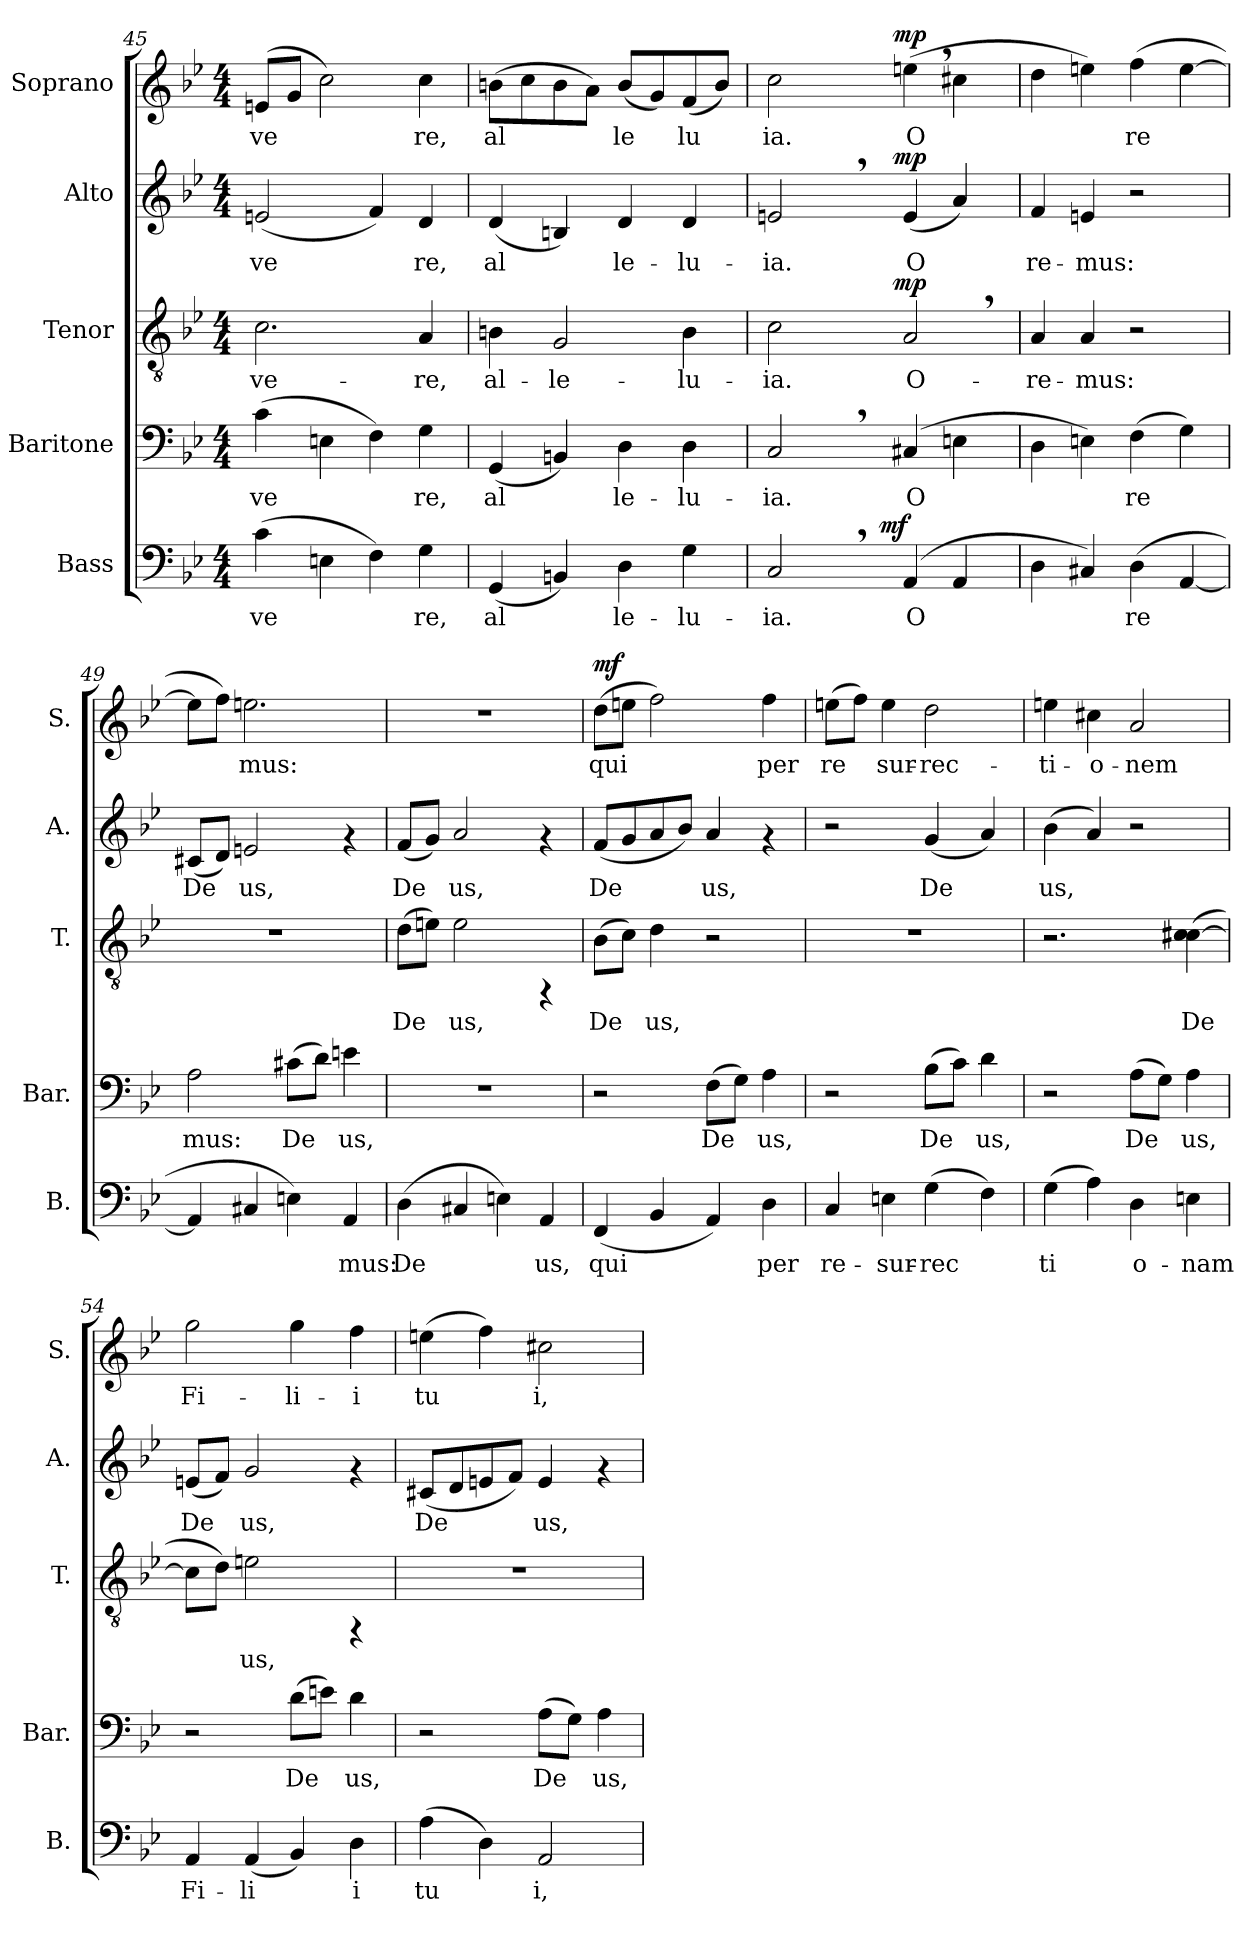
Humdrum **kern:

**kern	**text	**dynam	**kern	**text	**kern	**text	**dynam	**kern	**text	**dynam	**kern	**text	**dynam
*part5	*part5	*part5	*part4	*part4	*part3	*part3	*part3	*part2	*part2	*part2	*part1	*part1	*part1
*staff5	*staff5	*staff5	*staff4	*staff4	*staff3	*staff3	*staff3	*staff2	*staff2	*staff2	*staff1	*staff1	*staff1
*I"Bass	*	*	*I"Baritone	*	*I"Tenor	*	*	*I"Alto	*	*	*I"Soprano	*	*
*I'B.	*	*	*I'Bar.	*	*I'T.	*	*	*I'A.	*	*	*I'S.	*	*
!!LO:PB:g=z
*clefF4	*	*	*clefF4	*	*clefGv2	*	*	*clefG2	*	*	*clefG2	*	*
*k[b-e-]	*	*	*k[b-e-]	*	*k[b-e-]	*	*	*k[b-e-]	*	*	*k[b-e-]	*	*
*B-:	*	*	*B-:	*	*B-:	*	*	*B-:	*	*	*B-:	*	*
*M4/4	*	*	*M4/4	*	*M4/4	*	*	*M4/4	*	*	*M4/4	*	*
=45	=45	=45	=45	=45	=45	=45	=45	=45	=45	=45	=45	=45	=45
!	!LO:LY:b:cj	!	!	!LO:LY:b:cj	!	!LO:LY:b:cj	!	!	!LO:LY:b:cj	!	!	!LO:LY:b:cj	!
(>4c\	ve-	.	(>4c\	ve-	2.c\	ve-	.	(>2en/	ve-	.	(>8en/L	ve-	.
!	!	!	!	!	!	!	!	!	!	!	!	!LO:LY:b:cj	!
.	.	.	.	.	.	.	.	.	.	.	8g/J	--	.
!	!LO:LY:b:cj	!	!	!LO:LY:b:cj	!	!	!	!	!	!	!	!LO:LY:b:cj	!
4En\	--	.	4En\	--	.	.	.	.	.	.	2cc\)	--	.
!	!LO:LY:b:cj	!	!	!LO:LY:b:cj	!	!	!	!	!LO:LY:b:cj	!	!	!	!
4F\)	--	.	4F\)	--	.	.	.	4f/)	--	.	.	.	.
!	!LO:LY:b:cj	!	!	!LO:LY:b:cj	!	!LO:LY:b:cj	!	!	!LO:LY:b:cj	!	!	!LO:LY:b:cj	!
4G\	-re,	.	4G\	-re,	4A/	-re,	.	4d/	-re,	.	4cc\	-re,	.
=46	=46	=46	=46	=46	=46	=46	=46	=46	=46	=46	=46	=46	=46
!	!LO:LY:b:cj	!	!	!LO:LY:b:cj	!	!LO:LY:b:cj	!	!	!LO:LY:b:cj	!	!	!LO:LY:b:cj	!
(>4GG/	al-	.	(>4GG/	al-	4Bn\	al-	.	(>4d/	al-	.	(>8bn\L	al-	.
!	!	!	!	!	!	!	!	!	!	!	!	!LO:LY:b:cj	!
.	.	.	.	.	.	.	.	.	.	.	8cc\	--	.
!	!LO:LY:b:cj	!	!	!LO:LY:b:cj	!	!LO:LY:b:cj	!	!	!LO:LY:b:cj	!	!	!LO:LY:b:cj	!
4BBn/)	--	.	4BBn/)	--	2G/	-le-	.	4Bn/)	--	.	8b\	--	.
!	!	!	!	!	!	!	!	!	!	!	!	!LO:LY:b:cj	!
.	.	.	.	.	.	.	.	.	.	.	8a\J)	--	.
!	!LO:LY:b:cj	!	!	!LO:LY:b:cj	!	!	!	!	!LO:LY:b:cj	!	!	!LO:LY:b:cj	!
4D\	-le-	.	4D\	-le-	.	.	.	4d/	-le-	.	(>8b/L	-le-	.
!	!	!	!	!	!	!	!	!	!	!	!	!LO:LY:b:cj	!
.	.	.	.	.	.	.	.	.	.	.	8g/)	--	.
!	!LO:LY:b:cj	!	!	!LO:LY:b:cj	!	!LO:LY:b:cj	!	!	!LO:LY:b:cj	!	!	!LO:LY:b:cj	!
4G\	-lu-	.	4D\	-lu-	4B\	-lu-	.	4d/	-lu-	.	(>8f/	-lu-	.
!	!	!	!	!	!	!	!	!	!	!	!	!LO:LY:b:cj	!
.	.	.	.	.	.	.	.	.	.	.	8b/J)	--	.
=47	=47	=47	=47	=47	=47	=47	=47	=47	=47	=47	=47	=47	=47
!	!LO:LY:b:cj	!	!	!LO:LY:b:cj	!	!LO:LY:b:cj	!	!	!LO:LY:b:cj	!	!	!LO:LY:b:cj	!
*^	*	*	*	*	*^	*	*	*^	*	*	*^	*	*
2C,>/	4ryy	-ia.	.	2C,>/	-ia.	2c\	4ryy	-ia.	.	2en,>/	4ryy	-ia.	.	2cc\	4ryy	-ia.	.
.	8ryy	.	.	.	.	.	8...ryy	.	.	.	8...ryy	.	.	.	8...ryy	.	.
.	16ryy	.	.	.	.	.	.	.	.	.	.	.	.	.	.	.	.
.	64ryy	.	.	.	.	.	.	.	.	.	.	.	.	.	.	.	.
!	!	!	!LO:DY:a	!	!	!	!	!	!	!	!	!	!	!	!	!	!
.	2ryy	.	mf	.	.	.	.	.	.	.	.	.	.	.	.	.	.
!	!	!	!	!	!	!	!	!	!LO:DY:a	!	!	!	!LO:DY:a	!	!	!	!LO:DY:a
.	.	.	.	.	.	.	2ryy	.	mp	.	2ryy	.	mp	.	2ryy	.	mp
!	!	!LO:LY:b:cj	!	!	!LO:LY:b:cj	!	!	!LO:LY:b:cj	!	!	!	!LO:LY:b:cj	!	!	!	!LO:LY:b:cj	!
(>4AA/	.	O-	.	(>4C#X/	O-	2A,>/	.	O-	.	(>4e/	.	O-	.	(>4een,>\	.	O-	.
!	!	!LO:LY:b:cj	!	!	!LO:LY:b:cj	!	!	!	!	!	!	!LO:LY:b:cj	!	!	!	!LO:LY:b:cj	!
4AA/	.	--	.	4En\	--	.	.	.	.	4a/)	.	--	.	4cc#X\	.	--	.
.	32.ryy	.	.	.	.	.	.	.	.	.	.	.	.	.	.	.	.
.	.	.	.	.	.	.	64ryy	.	.	.	64ryy	.	.	.	64ryy	.	.
=48	=48	=48	=48	=48	=48	=48	=48	=48	=48	=48	=48	=48	=48	=48	=48	=48	=48
!	!	!LO:LY:b:cj	!	!	!LO:LY:b:cj	!	!	!LO:LY:b:cj	!	!	!	!LO:LY:b:cj	!	!	!	!LO:LY:b:cj	!
*	*	*	*	*	*	*v	*v	*	*	*	*	*	*	*v	*v	*	*
*v	*v	*	*	*	*	*	*	*	*v	*v	*	*	*	*	*
4D\	--	.	4D\	--	4A/	-re-	.	4f/	-re-	.	4dd\	--	.
!	!LO:LY:b:cj	!	!	!LO:LY:b:cj	!	!LO:LY:b:cj	!	!	!LO:LY:b:cj	!	!	!LO:LY:b:cj	!
4C#X/)	--	.	4En\)	--	4A/	-mus:	.	4en/	-mus:	.	4een\)	--	.
!	!LO:LY:b:cj	!	!	!LO:LY:b:cj	!	!	!	!	!	!	!	!LO:LY:b:cj	!
(>4D\	-re-	.	(>4F\	-re-	2r	.	.	2r	.	.	(>4ff\	-re-	.
!	!LO:LY:b:cj	!	!	!LO:LY:b:cj	!	!	!	!	!	!	!	!LO:LY:b:cj	!
[<4AA/	--	.	4G\)	--	.	.	.	.	.	.	[>4ee\	--	.
=49	=49	=49	=49	=49	=49	=49	=49	=49	=49	=49	=49	=49	=49
!	!LO:LY:b:cj	!	!	!LO:LY:b:cj	!	!	!	!	!LO:LY:b:cj	!	!	!LO:LY:b:cj	!
4AA/]	--	.	2A\	-mus:	1r	.	.	(>8c#X/L	De-	.	8ee\L]	--	.
!	!	!	!	!	!	!	!	!	!LO:LY:b:cj	!	!	!LO:LY:b:cj	!
.	.	.	.	.	.	.	.	8d/J)	--	.	8ff\J)	--	.
!	!LO:LY:b:cj	!	!	!	!	!	!	!	!LO:LY:b:cj	!	!	!LO:LY:b:cj	!
4C#X/	--	.	.	.	.	.	.	2en/	-us,	.	2.een\	-mus:	.
!	!LO:LY:b:cj	!	!	!LO:LY:b:cj	!	!	!	!	!	!	!	!	!
4En\)	--	.	(>8c#X\L	De-	.	.	.	.	.	.	.	.	.
!	!	!	!	!LO:LY:b:cj	!	!	!	!	!	!	!	!	!
.	.	.	8d\J)	--	.	.	.	.	.	.	.	.	.
!	!LO:LY:b:cj	!	!	!LO:LY:b:cj	!	!	!	!	!	!	!	!	!
4AA/	-mus:	.	4en\	-us,	.	.	.	4rf	.	.	.	.	.
!!LO:PB:g=z
=50	=50	=50	=50	=50	=50	=50	=50	=50	=50	=50	=50	=50	=50
!	!LO:LY:b:cj	!	!	!	!	!LO:LY:b:cj	!	!	!LO:LY:b:cj	!	!	!	!
(>4D\	De-	.	1r	.	(>8d\L	De-	.	(>8f/L	De-	.	1r	.	.
!	!	!	!	!	!	!LO:LY:b:cj	!	!	!LO:LY:b:cj	!	!	!	!
.	.	.	.	.	8en\J)	--	.	8g/J)	--	.	.	.	.
!	!LO:LY:b:cj	!	!	!	!	!LO:LY:b:cj	!	!	!LO:LY:b:cj	!	!	!	!
4C#X/	--	.	.	.	2e\	-us,	.	2a/	-us,	.	.	.	.
!	!LO:LY:b:cj	!	!	!	!	!	!	!	!	!	!	!	!
4En\)	--	.	.	.	.	.	.	.	.	.	.	.	.
!	!LO:LY:b:cj	!	!	!	!	!	!	!	!	!	!	!	!
4AA/	-us,	.	.	.	4rFF	.	.	4rf	.	.	.	.	.
=51	=51	=51	=51	=51	=51	=51	=51	=51	=51	=51	=51	=51	=51
!	!LO:LY:b:cj	!	!	!	!	!LO:LY:b:cj	!	!	!LO:LY:b:cj	!	!	!LO:LY:b:cj	!LO:DY:a
(>4FF/	qui	.	2r	.	(>8B-\L	De-	.	(>8f/L	De-	.	(>8dd\L	qui	mf
!	!	!	!	!	!	!LO:LY:b:cj	!	!	!LO:LY:b:cj	!	!	!LO:LY:b:cj	!
.	.	.	.	.	8c\J)	--	.	8g/	--	.	8een\J	.	.
!	!LO:LY:b:cj	!	!	!	!	!LO:LY:b:cj	!	!	!LO:LY:b:cj	!	!	!LO:LY:b:cj	!
4BB-/	.	.	.	.	4d\	-us,	.	8a/	--	.	2ff\)	.	.
!	!	!	!	!	!	!	!	!	!LO:LY:b:cj	!	!	!	!
.	.	.	.	.	.	.	.	8b-/J)	--	.	.	.	.
!	!LO:LY:b:cj	!	!	!LO:LY:b:cj	!	!	!	!	!LO:LY:b:cj	!	!	!	!
4AA/)	.	.	(>8F\L	De-	2r	.	.	4a/	-us,	.	.	.	.
!	!	!	!	!LO:LY:b:cj	!	!	!	!	!	!	!	!	!
.	.	.	8G\J)	--	.	.	.	.	.	.	.	.	.
!	!LO:LY:b:cj	!	!	!LO:LY:b:cj	!	!	!	!	!	!	!	!LO:LY:b:cj	!
4D\	per	.	4A\	-us,	.	.	.	4rf	.	.	4ff\	per	.
=52	=52	=52	=52	=52	=52	=52	=52	=52	=52	=52	=52	=52	=52
!	!LO:LY:b:cj	!	!	!	!	!	!	!	!	!	!	!LO:LY:b:cj	!
4C/	re-	.	2r	.	1r	.	.	2r	.	.	(>8een\L	re-	.
!	!	!	!	!	!	!	!	!	!	!	!	!LO:LY:b:cj	!
.	.	.	.	.	.	.	.	.	.	.	8ff\J)	--	.
!	!LO:LY:b:cj	!	!	!	!	!	!	!	!	!	!	!LO:LY:b:cj	!
4En\	-sur-	.	.	.	.	.	.	.	.	.	4ee\	-sur-	.
!	!LO:LY:b:cj	!	!	!LO:LY:b:cj	!	!	!	!	!LO:LY:b:cj	!	!	!LO:LY:b:cj	!
(>4G\	-rec-	.	(>8B-\L	De-	.	.	.	(>4g/	De-	.	2dd\	-rec-	.
!	!	!	!	!LO:LY:b:cj	!	!	!	!	!	!	!	!	!
.	.	.	8c\J)	--	.	.	.	.	.	.	.	.	.
!	!LO:LY:b:cj	!	!	!LO:LY:b:cj	!	!	!	!	!LO:LY:b:cj	!	!	!	!
4F\)	--	.	4d\	-us,	.	.	.	4a/)	--	.	.	.	.
=53	=53	=53	=53	=53	=53	=53	=53	=53	=53	=53	=53	=53	=53
!	!LO:LY:b:cj	!	!	!	!	!	!	!	!LO:LY:b:cj	!	!	!LO:LY:b:cj	!
(>4G\	-ti-	.	2r	.	2.r	.	.	(>4b-\	-us,	.	4een\	-ti-	.
!	!LO:LY:b:cj	!	!	!	!	!	!	!	!LO:LY:b:cj	!	!	!LO:LY:b:cj	!
4A\)	--	.	.	.	.	.	.	4a/)	.	.	4cc#X\	-o-	.
!	!LO:LY:b:cj	!	!	!LO:LY:b:cj	!	!	!	!	!	!	!	!LO:LY:b:cj	!
4D\	-o-	.	(>8A\L	De-	.	.	.	2r	.	.	2a/	-nem	.
!	!	!	!	!LO:LY:b:cj	!	!	!	!	!	!	!	!	!
.	.	.	8G\J)	--	.	.	.	.	.	.	.	.	.
!	!LO:LY:b:cj	!	!	!LO:LY:b:cj	!	!LO:LY:b:cj	!	!	!	!	!	!	!
4En\	-nam	.	4A\	-us,	(>4c#X\ [<4c#X\	De	.	.	.	.	.	.	.
!!LO:PB:g=z
=54	=54	=54	=54	=54	=54	=54	=54	=54	=54	=54	=54	=54	=54
!	!LO:LY:b:cj	!	!	!	!	!LO:LY:b:cj	!	!	!LO:LY:b:cj	!	!	!LO:LY:b:cj	!
4AA/	Fi-	.	2r	.	8c#\L]	.	.	(>8en/L	De-	.	2gg\	Fi-	.
!	!	!	!	!	!	!LO:LY:b:cj	!	!	!LO:LY:b:cj	!	!	!	!
.	.	.	.	.	8d\J)	.	.	8f/J)	--	.	.	.	.
!	!LO:LY:b:cj	!	!	!	!	!LO:LY:b:cj	!	!	!LO:LY:b:cj	!	!	!	!
(<4AA/	-li-	.	.	.	2en\	us,	.	2g/	-us,	.	.	.	.
!	!LO:LY:b:cj	!	!	!LO:LY:b:cj	!	!	!	!	!	!	!	!LO:LY:b:cj	!
4BB-/)	--	.	(>8d\L	De-	.	.	.	.	.	.	4gg\	-li-	.
!	!	!	!	!LO:LY:b:cj	!	!	!	!	!	!	!	!	!
.	.	.	8en\J)	--	.	.	.	.	.	.	.	.	.
!	!LO:LY:b:cj	!	!	!LO:LY:b:cj	!	!	!	!	!	!	!	!LO:LY:b:cj	!
4D\	-i	.	4d\	-us,	4rFF	.	.	4rf	.	.	4ff\	-i	.
=55	=55	=55	=55	=55	=55	=55	=55	=55	=55	=55	=55	=55	=55
!	!LO:LY:b:cj	!	!	!	!	!	!	!	!LO:LY:b:cj	!	!	!LO:LY:b:cj	!
(>4A\	tu-	.	2r	.	1r	.	.	(>8c#X/L	De-	.	(>4een\	tu-	.
!	!	!	!	!	!	!	!	!	!LO:LY:b:cj	!	!	!	!
.	.	.	.	.	.	.	.	8d/	--	.	.	.	.
!	!LO:LY:b:cj	!	!	!	!	!	!	!	!LO:LY:b:cj	!	!	!LO:LY:b:cj	!
4D\)	--	.	.	.	.	.	.	8en/	--	.	4ff\)	--	.
!	!	!	!	!	!	!	!	!	!LO:LY:b:cj	!	!	!	!
.	.	.	.	.	.	.	.	8f/J)	--	.	.	.	.
!	!LO:LY:b:cj	!	!	!LO:LY:b:cj	!	!	!	!	!LO:LY:b:cj	!	!	!LO:LY:b:cj	!
2AA/	-i,	.	(>8A\L	De-	.	.	.	4e/	-us,	.	2cc#X\	-i,	.
!	!	!	!	!LO:LY:b:cj	!	!	!	!	!	!	!	!	!
.	.	.	8G\J)	--	.	.	.	.	.	.	.	.	.
!	!	!	!	!LO:LY:b:cj	!	!	!	!	!	!	!	!	!
.	.	.	4A\	-us,	.	.	.	4rf	.	.	.	.	.
=	=	=	=	=	=	=	=	=	=	=	=	=	=
*-	*-	*-	*-	*-	*-	*-	*-	*-	*-	*-	*-	*-	*-
